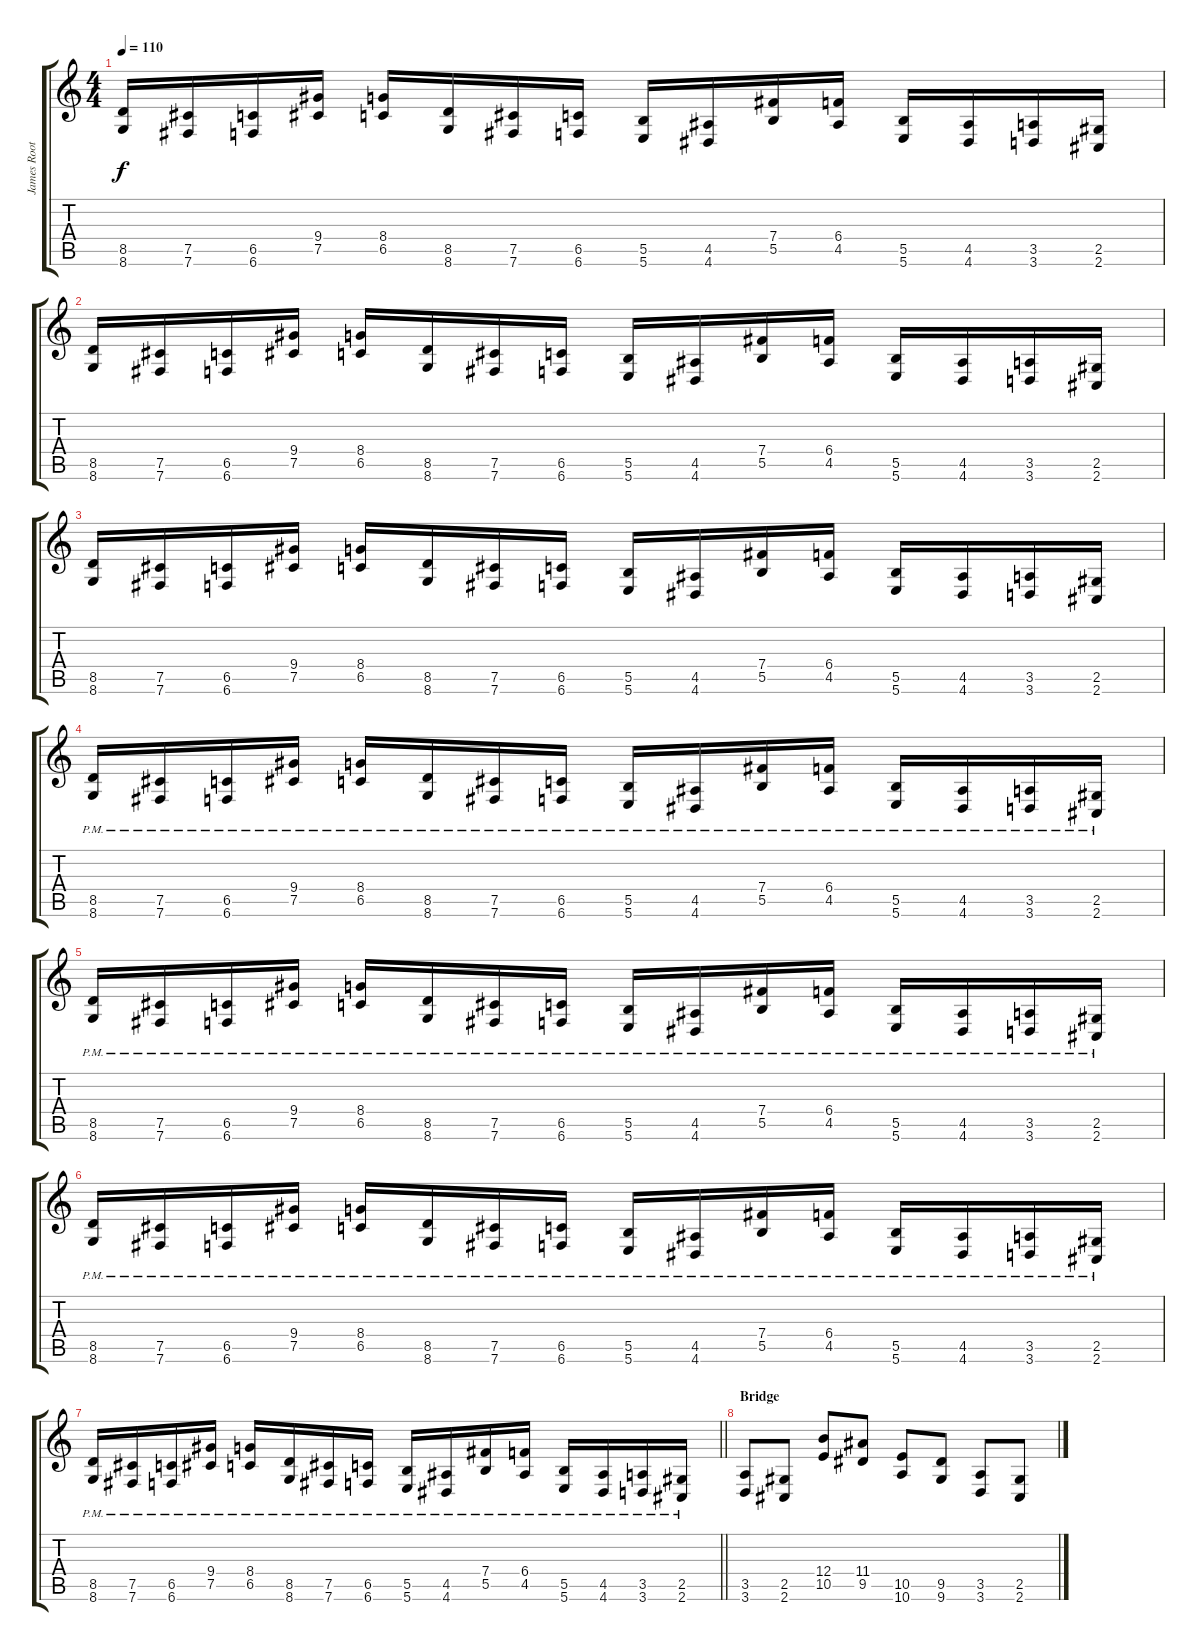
\track ("James Root" "James Root") {instrument distortionguitar}
\staff {score tabs}
\tuning (Db4 Ab3 E3 B2 Gb2 B1) {hide}
\ts (4 4)
\tempo 110
\clef g2
\ks c
(8.5 8.6).16{dy f} (7.5 7.6).16 (6.5 6.6).16 (9.4 7.5).16 (8.4 6.5).16 (8.5 8.6).16 (7.5 7.6).16 (6.5 6.6).16 (5.5 5.6).16 (4.5 4.6).16 (7.4 5.5).16 (6.4 4.5).16 (5.5 5.6).16 (4.5 4.6).16 (3.5 3.6).16 (2.5 2.6).16 |
(8.5 8.6).16 (7.5 7.6).16 (6.5 6.6).16 (9.4 7.5).16 (8.4 6.5).16 (8.5 8.6).16 (7.5 7.6).16 (6.5 6.6).16 (5.5 5.6).16 (4.5 4.6).16 (7.4 5.5).16 (6.4 4.5).16 (5.5 5.6).16 (4.5 4.6).16 (3.5 3.6).16 (2.5 2.6).16 |
(8.5 8.6).16 (7.5 7.6).16 (6.5 6.6).16 (9.4 7.5).16 (8.4 6.5).16 (8.5 8.6).16 (7.5 7.6).16 (6.5 6.6).16 (5.5 5.6).16 (4.5 4.6).16 (7.4 5.5).16 (6.4 4.5).16 (5.5 5.6).16 (4.5 4.6).16 (3.5 3.6).16 (2.5 2.6).16 |
(8.5{pm} 8.6{pm}).16 (7.5{pm} 7.6{pm}).16 (6.5{pm} 6.6{pm}).16 (9.4{pm} 7.5{pm}).16 (8.4{pm} 6.5{pm}).16 (8.5{pm} 8.6{pm}).16 (7.5{pm} 7.6{pm}).16 (6.5{pm} 6.6{pm}).16 (5.5{pm} 5.6{pm}).16 (4.5{pm} 4.6{pm}).16 (7.4{pm} 5.5{pm}).16 (6.4{pm} 4.5{pm}).16 (5.5{pm} 5.6{pm}).16 (4.5{pm} 4.6{pm}).16 (3.5{pm} 3.6{pm}).16 (2.5{pm} 2.6{pm}).16 |
(8.5{pm} 8.6{pm}).16 (7.5{pm} 7.6{pm}).16 (6.5{pm} 6.6{pm}).16 (9.4{pm} 7.5{pm}).16 (8.4{pm} 6.5{pm}).16 (8.5{pm} 8.6{pm}).16 (7.5{pm} 7.6{pm}).16 (6.5{pm} 6.6{pm}).16 (5.5{pm} 5.6{pm}).16 (4.5{pm} 4.6{pm}).16 (7.4{pm} 5.5{pm}).16 (6.4{pm} 4.5{pm}).16 (5.5{pm} 5.6{pm}).16 (4.5{pm} 4.6{pm}).16 (3.5{pm} 3.6{pm}).16 (2.5{pm} 2.6{pm}).16 |
(8.5{pm} 8.6{pm}).16 (7.5{pm} 7.6{pm}).16 (6.5{pm} 6.6{pm}).16 (9.4{pm} 7.5{pm}).16 (8.4{pm} 6.5{pm}).16 (8.5{pm} 8.6{pm}).16 (7.5{pm} 7.6{pm}).16 (6.5{pm} 6.6{pm}).16 (5.5{pm} 5.6{pm}).16 (4.5{pm} 4.6{pm}).16 (7.4{pm} 5.5{pm}).16 (6.4{pm} 4.5{pm}).16 (5.5{pm} 5.6{pm}).16 (4.5{pm} 4.6{pm}).16 (3.5{pm} 3.6{pm}).16 (2.5{pm} 2.6{pm}).16 |
\barLineRight lightlight
(8.5{pm} 8.6{pm}).16 (7.5{pm} 7.6{pm}).16 (6.5{pm} 6.6{pm}).16 (9.4{pm} 7.5{pm}).16 (8.4{pm} 6.5{pm}).16 (8.5{pm} 8.6{pm}).16 (7.5{pm} 7.6{pm}).16 (6.5{pm} 6.6{pm}).16 (5.5{pm} 5.6{pm}).16 (4.5{pm} 4.6{pm}).16 (7.4{pm} 5.5{pm}).16 (6.4{pm} 4.5{pm}).16 (5.5{pm} 5.6{pm}).16 (4.5{pm} 4.6{pm}).16 (3.5{pm} 3.6{pm}).16 (2.5{pm} 2.6{pm}).16 |
\section ("" "Bridge")
(3.5 3.6).8 (2.5 2.6).8 (12.4 10.5).8 (11.4 9.5).8 (10.5 10.6).8 (9.5 9.6).8 (3.5 3.6).8 (2.5 2.6).8
